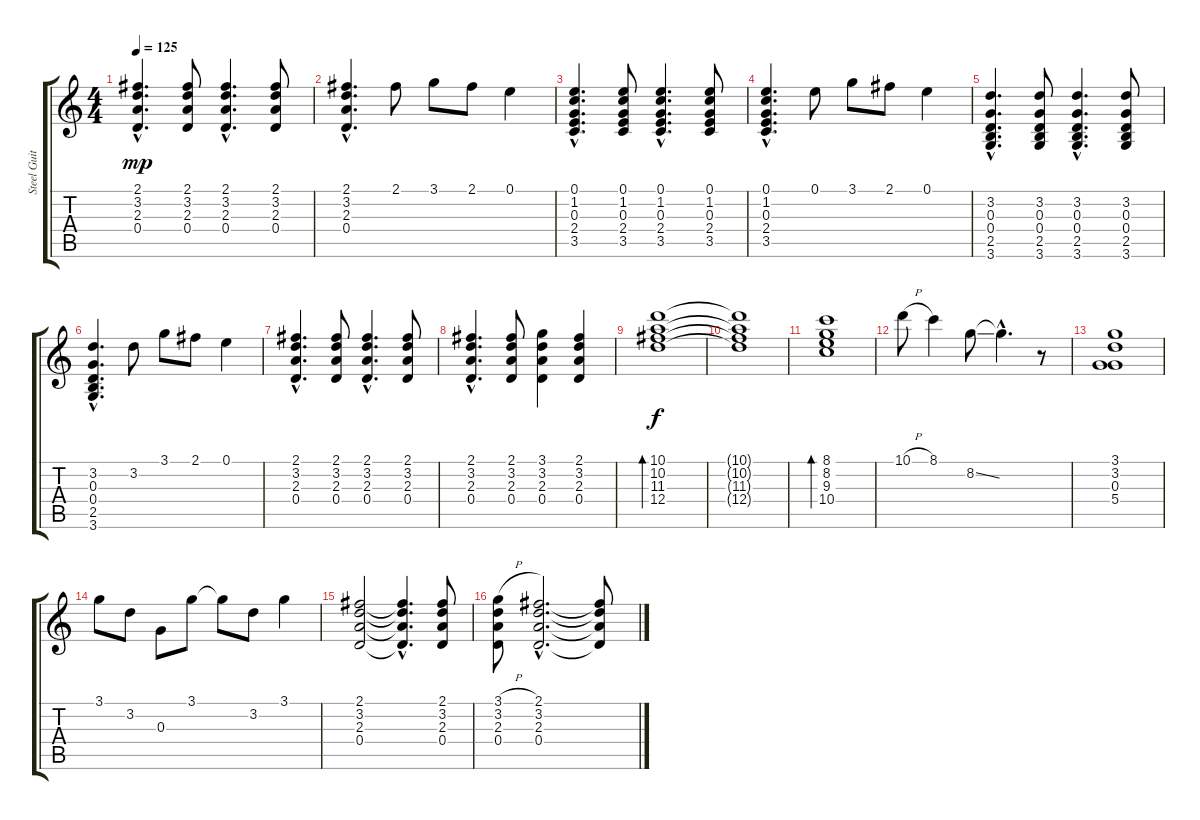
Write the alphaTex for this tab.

\track ("Steel Guitar" "Steel Guit") {instrument acousticguitarsteel}
\staff {score tabs}
\tuning (E4 B3 G3 D3 A2 E2) {hide}
\ts (4 4)
\tempo 125
\clef g2
\ks c
(2.1{hac} 3.2{hac} 2.3{hac} 0.4{hac}).4{d dy mp} (2.1 3.2 2.3 0.4).8 (2.1{hac} 3.2{hac} 2.3{hac} 0.4{hac}).4{d} (2.1 3.2 2.3 0.4).8 |
(2.1{hac} 3.2{hac} 2.3{hac} 0.4{hac}).4{d} 2.1.8 3.1.8 2.1.8 0.1.4 |
(0.1{hac} 1.2{hac} 0.3{hac} 2.4{hac} 3.5{hac}).4{d} (0.1 1.2 0.3 2.4 3.5).8 (0.1{hac} 1.2{hac} 0.3{hac} 2.4{hac} 3.5{hac}).4{d} (0.1 1.2 0.3 2.4 3.5).8 |
(0.1{hac} 1.2{hac} 0.3{hac} 2.4{hac} 3.5{hac}).4{d} 0.1.8 3.1.8 2.1.8 0.1.4 |
(3.2{hac} 0.3{hac} 0.4{hac} 2.5{hac} 3.6{hac}).4{d} (3.2 0.3 0.4 2.5 3.6).8 (3.2{hac} 0.3{hac} 0.4{hac} 2.5{hac} 3.6{hac}).4{d} (3.2 0.3 0.4 2.5 3.6).8 |
(3.2{hac} 0.3{hac} 0.4{hac} 2.5{hac} 3.6{hac}).4{d} 3.2.8 3.1.8 2.1.8 0.1.4 |
(2.1{hac} 3.2{hac} 2.3{hac} 0.4{hac}).4{d} (2.1 3.2 2.3 0.4).8 (2.1{hac} 3.2{hac} 2.3{hac} 0.4{hac}).4{d} (2.1 3.2 2.3 0.4).8 |
(2.1{hac} 3.2{hac} 2.3{hac} 0.4{hac}).4{d} (2.1 3.2 2.3 0.4).8 (3.1 3.2 2.3 0.4).4 (2.1 3.2 2.3 0.4).4 |
(10.1 10.2 11.3 12.4).1{bd 480 dy f} |
(10.1{t} 10.2{t} 11.3{t} 12.4{t}).1 |
(8.1 8.2 9.3 10.4).1{bd 480} |
10.1{h}.8 8.1.4 8.2{ss}.8 8.2{hac t}.4{d} r.8 |
(3.1 3.2 0.3 5.4).1 |
3.1.8 3.2.8 0.3.8 3.1.8 3.1{t}.8 3.2.8 3.1.4 |
(2.1 3.2 2.3 0.4).2 (2.1{hac t} 3.2{hac t} 2.3{hac t} 0.4{hac t}).4{d} (2.1 3.2 2.3 0.4).8 |
(3.1{h} 3.2 2.3 0.4).8 (2.1{hac} 3.2{hac} 2.3{hac} 0.4{hac}).2{d} (2.1{t} 3.2{t} 2.3{t} 0.4{t}).8
